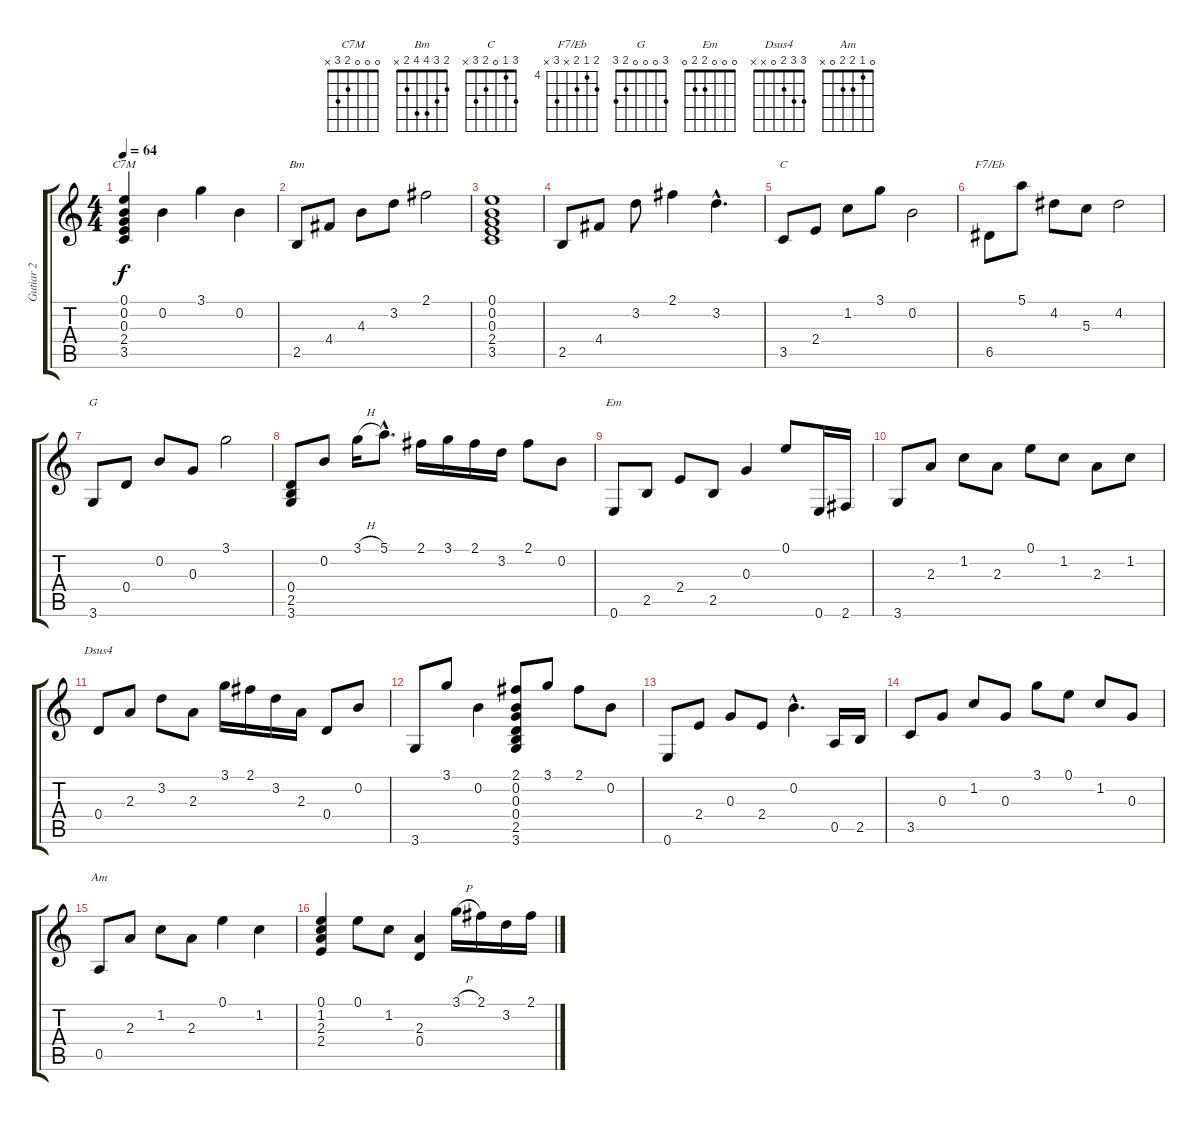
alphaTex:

\track ("Gutiar 2" "Gutiar 2") {instrument acousticguitarsteel}
\staff {score tabs}
\tuning (E4 B3 G3 D3 A2 E2) {hide}
\chord ("C7M" 0 0 0 2 3 x)
\chord ("Bm" 2 3 4 4 2 x)
\chord ("C" 3 1 0 2 3 x)
\chord ("F7/Eb" 5 4 5 x 6 x) {firstfret 4}
\chord ("G" 3 0 0 0 2 3)
\chord ("Em" 0 0 0 2 2 0)
\chord ("Dsus4" 3 3 2 0 x x)
\chord ("Am" 0 1 2 2 0 x)
\ts (4 4)
\tempo 64
\clef g2
\ks c
(0.1 0.2 0.3 2.4 3.5).4{ch "C7M" dy f} 0.2.4 3.1.4 0.2.4 |
2.5.8{ch "Bm"} 4.4.8 4.3.8 3.2.8 2.1.2 |
(0.1 0.2 0.3 2.4 3.5).1 |
2.5.8 4.4.8 3.2.8 2.1.4 3.2{hac}.4{d} |
3.5.8{ch "C"} 2.4.8 1.2.8 3.1.8 0.2.2 |
6.5.8{ch "F7/Eb"} 5.1.8 4.2.8 5.3.8 4.2.2 |
3.6.8{ch "G"} 0.4.8 0.2.8 0.3.8 3.1.2 |
(0.4 2.5 3.6).8 0.2.8 3.1{h}.16 5.1{hac}.8{d} 2.1.16 3.1.16 2.1.16 3.2.16 2.1.8 0.2.8 |
0.6.8{ch "Em"} 2.5.8 2.4.8 2.5.8 0.3.4 0.1.8 0.6.16 2.6.16 |
3.6.8 2.3.8 1.2.8 2.3.8 0.1.8 1.2.8 2.3.8 1.2.8 |
0.4.8{ch "Dsus4"} 2.3.8 3.2.8 2.3.8 3.1.16 2.1.16 3.2.16 2.3.16 0.4.8 0.2.8 |
3.6.8 3.1.8 0.2.4 (2.1 0.2 0.3 0.4 2.5 3.6).8 3.1.8 2.1.8 0.2.8 |
0.6.8 2.4.8 0.3.8 2.4.8 0.2{hac}.4{d} 0.5.16 2.5.16 |
3.5.8 0.3.8 1.2.8 0.3.8 3.1.8 0.1.8 1.2.8 0.3.8 |
0.5.8{ch "Am"} 2.3.8 1.2.8 2.3.8 0.1.4 1.2.4 |
(0.1 1.2 2.3 2.4).4 0.1.8 1.2.8 (2.3 0.4).4 3.1{h}.16 2.1.16 3.2.16 2.1.16
